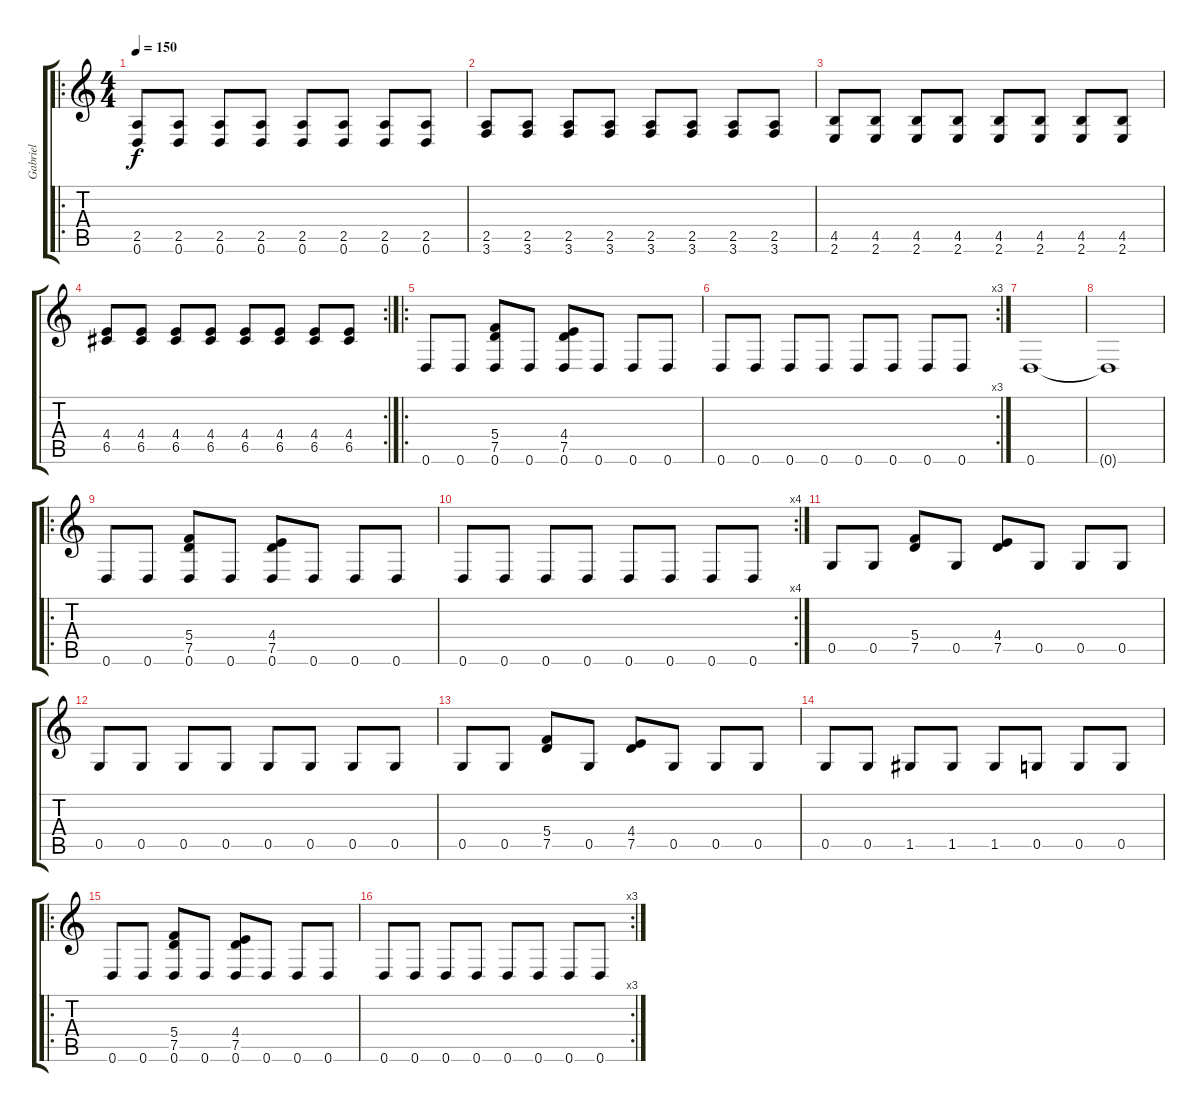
\track ("Gabriel" "Gabriel") {instrument overdrivenguitar}
\staff {score tabs}
\tuning (D4 A3 F3 C3 G2 D2) {hide}
\ro
\ts (4 4)
\tempo 150
\clef g2
\ks c
(2.5 0.6).8{dy f} (2.5 0.6).8 (2.5 0.6).8 (2.5 0.6).8 (2.5 0.6).8 (2.5 0.6).8 (2.5 0.6).8 (2.5 0.6).8 |
(2.5 3.6).8 (2.5 3.6).8 (2.5 3.6).8 (2.5 3.6).8 (2.5 3.6).8 (2.5 3.6).8 (2.5 3.6).8 (2.5 3.6).8 |
(4.5 2.6).8 (4.5 2.6).8 (4.5 2.6).8 (4.5 2.6).8 (4.5 2.6).8 (4.5 2.6).8 (4.5 2.6).8 (4.5 2.6).8 |
\rc 2
(4.4 6.5).8 (4.4 6.5).8 (4.4 6.5).8 (4.4 6.5).8 (4.4 6.5).8 (4.4 6.5).8 (4.4 6.5).8 (4.4 6.5).8 |
\ro
0.6.8 0.6.8 (5.4 7.5 0.6).8 0.6.8 (4.4 7.5 0.6).8 0.6.8 0.6.8 0.6.8 |
\rc 3
0.6.8 0.6.8 0.6.8 0.6.8 0.6.8 0.6.8 0.6.8 0.6.8 |
0.6.1 |
0.6{t}.1 |
\ro
0.6.8 0.6.8 (5.4 7.5 0.6).8 0.6.8 (4.4 7.5 0.6).8 0.6.8 0.6.8 0.6.8 |
\rc 4
0.6.8 0.6.8 0.6.8 0.6.8 0.6.8 0.6.8 0.6.8 0.6.8 |
0.5.8 0.5.8 (5.4 7.5).8 0.5.8 (4.4 7.5).8 0.5.8 0.5.8 0.5.8 |
0.5.8 0.5.8 0.5.8 0.5.8 0.5.8 0.5.8 0.5.8 0.5.8 |
0.5.8 0.5.8 (5.4 7.5).8 0.5.8 (4.4 7.5).8 0.5.8 0.5.8 0.5.8 |
0.5.8 0.5.8 1.5.8 1.5.8 1.5.8 0.5.8 0.5.8 0.5.8 |
\ro
0.6.8 0.6.8 (5.4 7.5 0.6).8 0.6.8 (4.4 7.5 0.6).8 0.6.8 0.6.8 0.6.8 |
\rc 3
0.6.8 0.6.8 0.6.8 0.6.8 0.6.8 0.6.8 0.6.8 0.6.8
